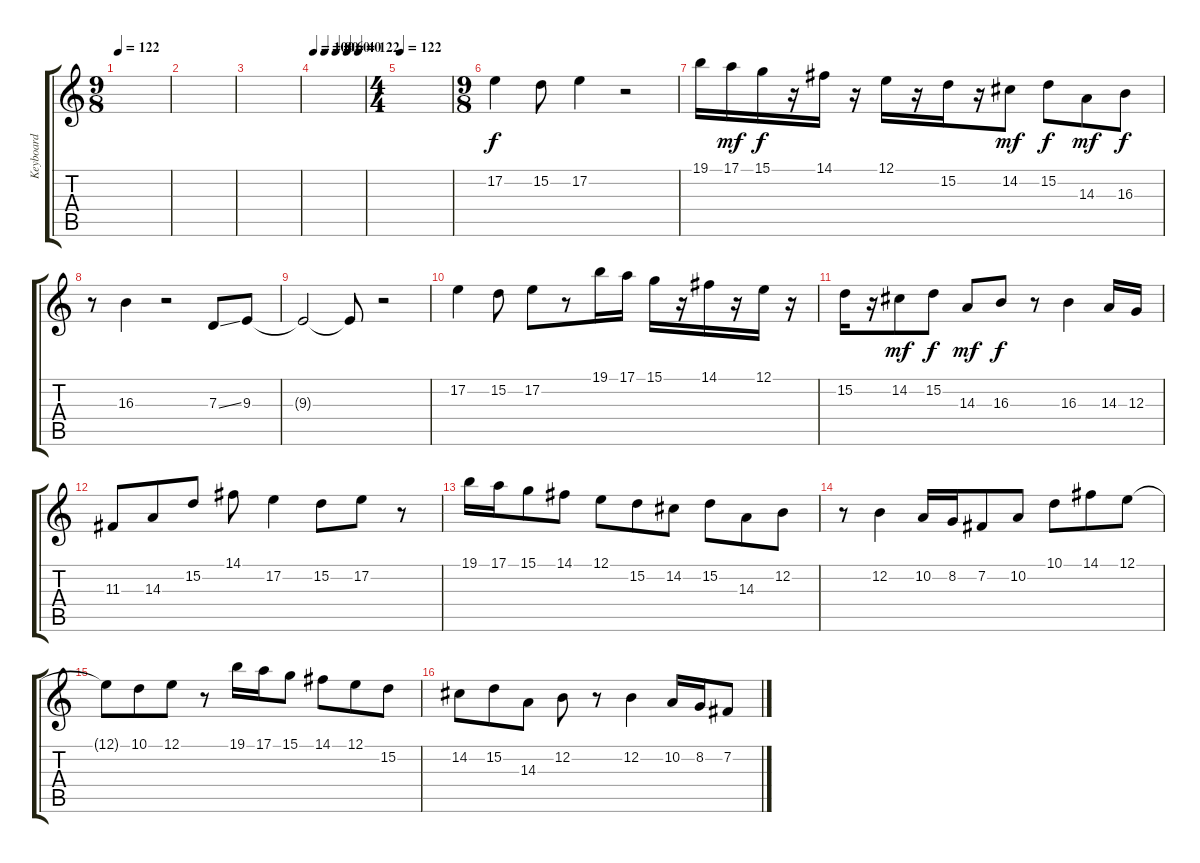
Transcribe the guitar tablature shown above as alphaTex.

\track ("Keyboard" "Keyboard") {instrument violin}
\staff {score tabs}
\tuning (E4 B3 G3 D3 A2 E2) {hide}
\ts (9 8)
\tempo 122
\clef g2
\ks c
|
|
|
\tempo 100
\tempo (80 0.2222222222222222)
\tempo (60 0.4444444444444444)
\tempo (40 0.6666666666666666)
\tempo (122 0.8888888888888888)
|
\ts (4 4)
\tempo 122
|
\ts (9 8)
17.2.4 15.2.8 17.2.4 r.2 |
19.1.16 17.1.16{dy mf} 15.1.16{dy f} r.16 14.1.16 r.16 12.1.16 r.16 15.2.16 r.16 14.2.8{dy mf} 15.2.8{dy f} 14.3.8{dy mf} 16.3.8{dy f} |
r.8 16.3.4 r.2 7.3{ss}.8 9.3.8 |
9.3{t}.2 9.3{t}.8 r.2 |
17.2.4 15.2.8 17.2.8 r.8 19.1.16 17.1.16 15.1.16 r.16 14.1.16 r.16 12.1.16 r.16 |
15.2.16 r.16 14.2.8{dy mf} 15.2.8{dy f} 14.3.8{dy mf} 16.3.8{dy f} r.8 16.3.4 14.3.16 12.3.16 |
11.3.8 14.3.8 15.2.8 14.1.8 17.2.4 15.2.8 17.2.8 r.8 |
19.1.16 17.1.16 15.1.8 14.1.8 12.1.8 15.2.8 14.2.8 15.2.8 14.3.8 12.2.8 |
r.8 12.2.4 10.2.16 8.2.16 7.2.8 10.2.8 10.1.8 14.1.8 12.1.8 |
12.1{t}.8 10.1.8 12.1.8 r.8 19.1.16 17.1.16 15.1.8 14.1.8 12.1.8 15.2.8 |
14.2.8 15.2.8 14.3.8 12.2.8 r.8 12.2.4 10.2.16 8.2.16 7.2.8
